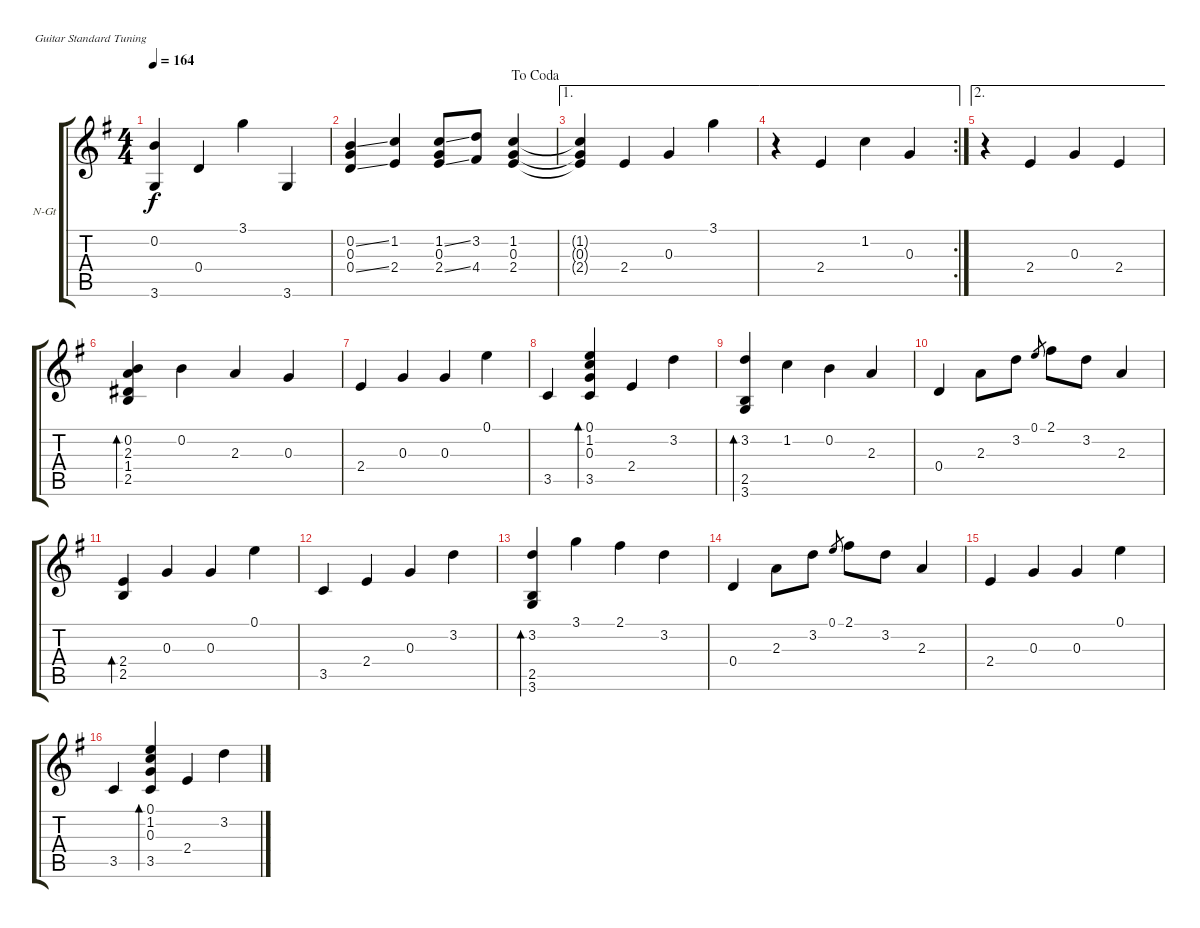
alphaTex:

\defaultSystemsLayout 4
\bracketExtendMode groupsimilarinstruments
\firstSystemTrackNameOrientation horizontal
\otherSystemsTrackNameOrientation horizontal
\track ("Nylon Guitar" "N-Gt") {instrument acousticguitarnylon}
\staff {score tabs}
\tuning (E4 B3 G3 D3 A2 E2)
\ts (4 4)
\tempo 164
\clef g2
\ks g
(3.6 0.2).4{dy f} 0.4.4 3.1.4 3.6.4 |
\jump dacoda
(0.2{ss} 0.3 0.4{ss}).4 (1.2 2.4).4 (1.2{ss} 0.3 2.4{ss}).8 (3.2 4.4).8 (1.2 0.3 2.4).4 |
\ae 1
(1.2{t} 0.3{t} 2.4{t}).4 2.4.4 0.3.4 3.1.4 |
\ae 1
\rc 2
r.4 2.4.4 1.2.4 0.3.4 |
\ae 2
r.4 2.4.4 0.3.4 2.4.4 |
(2.5 1.4 2.3 0.2).4{bd 30} 0.2.4 2.3.4 0.3.4 |
2.4.4 0.3.4 0.3.4 0.1.4 |
3.5.4 (3.5 0.3 1.2 0.1).4{bd 30} 2.4.4 3.2.4 |
(3.2 2.5 3.6).4{bd 30} 1.2.4 0.2.4 2.3.4 |
0.4.4 2.3.8 3.2.8 0.1.8{gr} 2.1.8 3.2.8 2.3.4 |
(2.4 2.5).4{bd 30} 0.3.4 0.3.4 0.1.4 |
3.5.4 2.4.4 0.3.4 3.2.4 |
(3.2 2.5 3.6).4{bd 30} 3.1.4 2.1.4 3.2.4 |
0.4.4 2.3.8 3.2.8 0.1.8{gr} 2.1.8 3.2.8 2.3.4 |
2.4.4 0.3.4 0.3.4 0.1.4 |
3.5.4 (3.5 0.3 1.2 0.1).4{bd 30} 2.4.4 3.2.4
